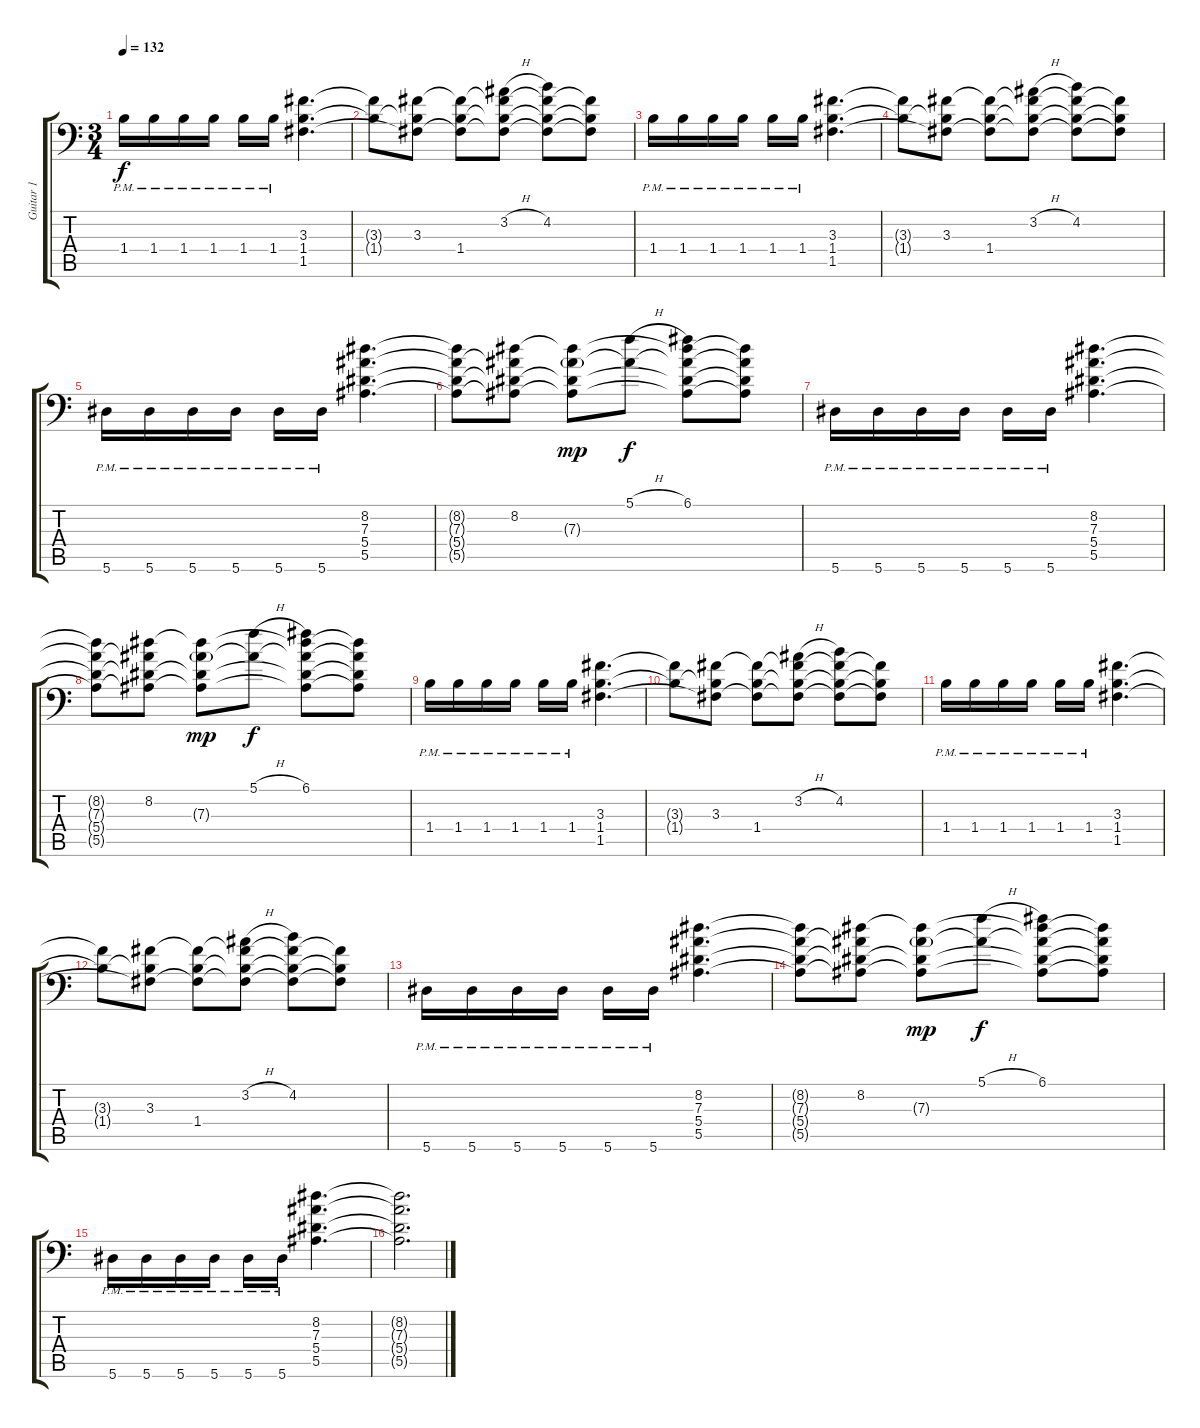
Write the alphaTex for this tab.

\track ("Guitar 1" "Guitar 1") {instrument distortionguitar}
\staff {score tabs}
\tuning (C4 G3 Eb3 Bb2 F2 Bb1) {hide}
\ts (3 4)
\tempo 132
\clef f4
\ks c
1.4{pm}.16{dy f} 1.4{pm}.16 1.4{pm}.16 1.4{pm}.16 1.4{pm}.16 1.4{pm}.16 (3.3 1.4 1.5).4{d} |
(3.3{t} 1.4{t}).8 (3.3 1.4{t} 1.5{t}).8 (3.3{t} 1.4 1.5{t}).8 (3.2{h} 3.3{t} 1.4{t} 1.5{t}).8 (4.2 3.3{t} 1.4{t} 1.5{t}).8 (3.3{t} 1.4{t} 1.5{t}).8 |
1.4{pm}.16 1.4{pm}.16 1.4{pm}.16 1.4{pm}.16 1.4{pm}.16 1.4{pm}.16 (3.3 1.4 1.5).4{d} |
(3.3{t} 1.4{t}).8 (3.3 1.4{t} 1.5{t}).8 (3.3{t} 1.4 1.5{t}).8 (3.2{h} 3.3{t} 1.4{t} 1.5{t}).8 (4.2 3.3{t} 1.4{t} 1.5{t}).8 (3.3{t} 1.4{t} 1.5{t}).8 |
5.6{pm}.16 5.6{pm}.16 5.6{pm}.16 5.6{pm}.16 5.6{pm}.16 5.6{pm}.16 (8.2 7.3 5.4 5.5).4{d} |
(8.2{t} 7.3{t} 5.4{t} 5.5{t}).8 (8.2 7.3{t} 5.4{t} 5.5{t}).8 (8.2{t} 7.3{g} 5.4{t} 5.5{t}).8{dy mp} (5.1{h} 7.3{t}).8{dy f} (6.1 8.2{t} 7.3{t} 5.4{t} 5.5{t}).8 (8.2{t} 7.3{t} 5.4{t} 5.5{t}).8 |
5.6{pm}.16 5.6{pm}.16 5.6{pm}.16 5.6{pm}.16 5.6{pm}.16 5.6{pm}.16 (8.2 7.3 5.4 5.5).4{d} |
(8.2{t} 7.3{t} 5.4{t} 5.5{t}).8 (8.2 7.3{t} 5.4{t} 5.5{t}).8 (8.2{t} 7.3{g} 5.4{t} 5.5{t}).8{dy mp} (5.1{h} 7.3{t}).8{dy f} (6.1 8.2{t} 7.3{t} 5.4{t} 5.5{t}).8 (8.2{t} 7.3{t} 5.4{t} 5.5{t}).8 |
1.4{pm}.16 1.4{pm}.16 1.4{pm}.16 1.4{pm}.16 1.4{pm}.16 1.4{pm}.16 (3.3 1.4 1.5).4{d} |
(3.3{t} 1.4{t}).8 (3.3 1.4{t} 1.5{t}).8 (3.3{t} 1.4 1.5{t}).8 (3.2{h} 3.3{t} 1.4{t} 1.5{t}).8 (4.2 3.3{t} 1.4{t} 1.5{t}).8 (3.3{t} 1.4{t} 1.5{t}).8 |
1.4{pm}.16 1.4{pm}.16 1.4{pm}.16 1.4{pm}.16 1.4{pm}.16 1.4{pm}.16 (3.3 1.4 1.5).4{d} |
(3.3{t} 1.4{t}).8 (3.3 1.4{t} 1.5{t}).8 (3.3{t} 1.4 1.5{t}).8 (3.2{h} 3.3{t} 1.4{t} 1.5{t}).8 (4.2 3.3{t} 1.4{t} 1.5{t}).8 (3.3{t} 1.4{t} 1.5{t}).8 |
5.6{pm}.16 5.6{pm}.16 5.6{pm}.16 5.6{pm}.16 5.6{pm}.16 5.6{pm}.16 (8.2 7.3 5.4 5.5).4{d} |
(8.2{t} 7.3{t} 5.4{t} 5.5{t}).8 (8.2 7.3{t} 5.4{t} 5.5{t}).8 (8.2{t} 7.3{g} 5.4{t} 5.5{t}).8{dy mp} (5.1{h} 7.3{t}).8{dy f} (6.1 8.2{t} 7.3{t} 5.4{t} 5.5{t}).8 (8.2{t} 7.3{t} 5.4{t} 5.5{t}).8 |
5.6{pm}.16 5.6{pm}.16 5.6{pm}.16 5.6{pm}.16 5.6{pm}.16 5.6{pm}.16 (8.2 7.3 5.4 5.5).4{d} |
(8.2{t} 7.3{t} 5.4{t} 5.5{t}).2{d}
